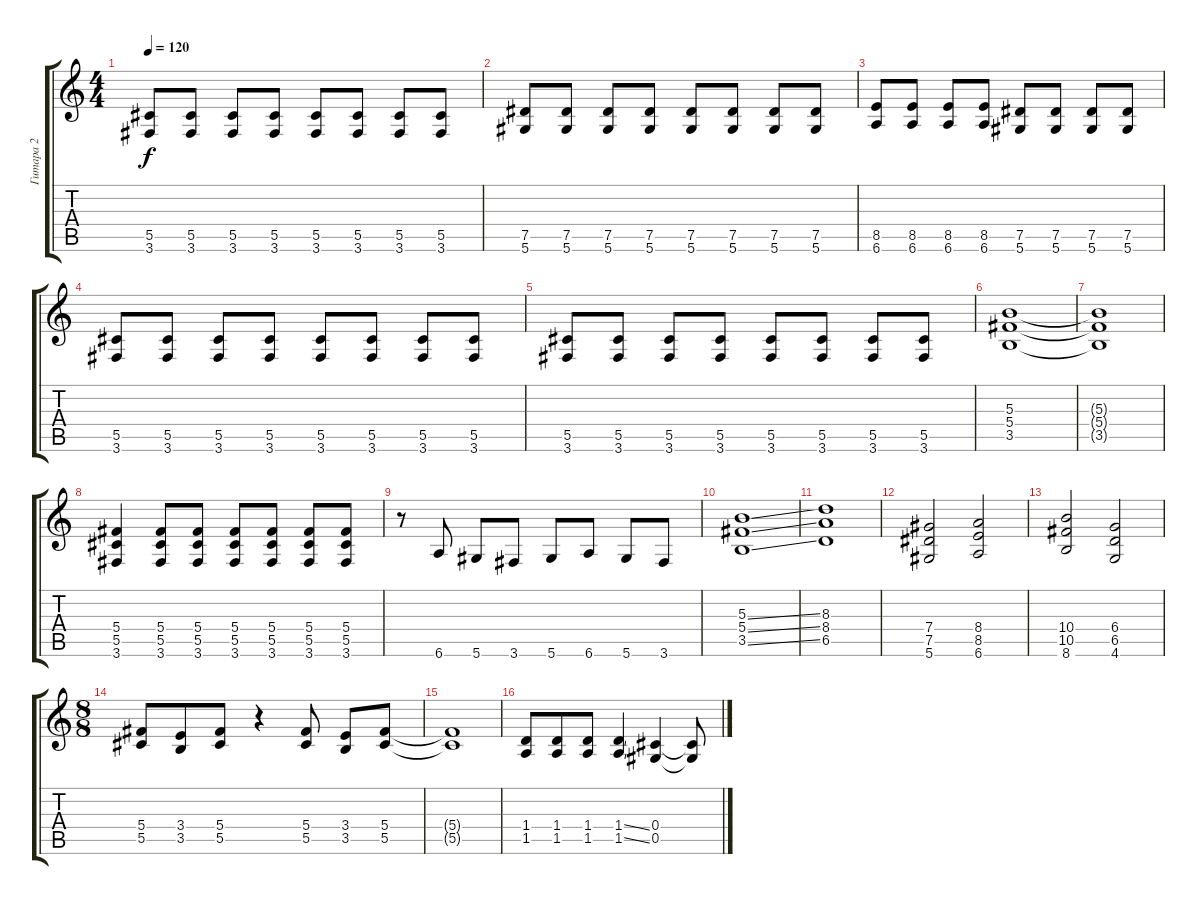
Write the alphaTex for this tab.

\track ("Гитара 2" "Гитара 2") {instrument overdrivenguitar}
\staff {score tabs}
\tuning (Eb4 Bb3 Gb3 Db3 Ab2 Eb2) {hide}
\ts (4 4)
\tempo 120
\clef g2
\ks c
(5.5 3.6).8{dy f} (5.5 3.6).8 (5.5 3.6).8 (5.5 3.6).8 (5.5 3.6).8 (5.5 3.6).8 (5.5 3.6).8 (5.5 3.6).8 |
(7.5 5.6).8 (7.5 5.6).8 (7.5 5.6).8 (7.5 5.6).8 (7.5 5.6).8 (7.5 5.6).8 (7.5 5.6).8 (7.5 5.6).8 |
(8.5 6.6).8 (8.5 6.6).8 (8.5 6.6).8 (8.5 6.6).8 (7.5 5.6).8 (7.5 5.6).8 (7.5 5.6).8 (7.5 5.6).8 |
(5.5 3.6).8 (5.5 3.6).8 (5.5 3.6).8 (5.5 3.6).8 (5.5 3.6).8 (5.5 3.6).8 (5.5 3.6).8 (5.5 3.6).8 |
(5.5 3.6).8 (5.5 3.6).8 (5.5 3.6).8 (5.5 3.6).8 (5.5 3.6).8 (5.5 3.6).8 (5.5 3.6).8 (5.5 3.6).8 |
(5.3 5.4 3.5).1 |
(5.3{t} 5.4{t} 3.5{t}).1 |
(5.4 5.5 3.6).4 (5.4 5.5 3.6).8 (5.4 5.5 3.6).8 (5.4 5.5 3.6).8 (5.4 5.5 3.6).8 (5.4 5.5 3.6).8 (5.4 5.5 3.6).8 |
r.8 6.6.8 5.6.8 3.6.8 5.6.8 6.6.8 5.6.8 3.6.8 |
(5.3{ss} 5.4{ss} 3.5{ss}).1 |
(8.3 8.4 6.5).1 |
(7.4 7.5 5.6).2 (8.4 8.5 6.6).2 |
(10.4 10.5 8.6).2 (6.4 6.5 4.6).2 |
\ts (8 8)
(5.4 5.5).8 (3.4 3.5).8 (5.4 5.5).8 r.4 (5.4 5.5).8 (3.4 3.5).8 (5.4 5.5).8 |
(5.4{t} 5.5{t}).1 |
(1.4 1.5).8 (1.4 1.5).8 (1.4 1.5).8 (1.4{ss} 1.5{ss}).4 (0.4 0.5).4 (0.4{t} 0.5{t}).8
